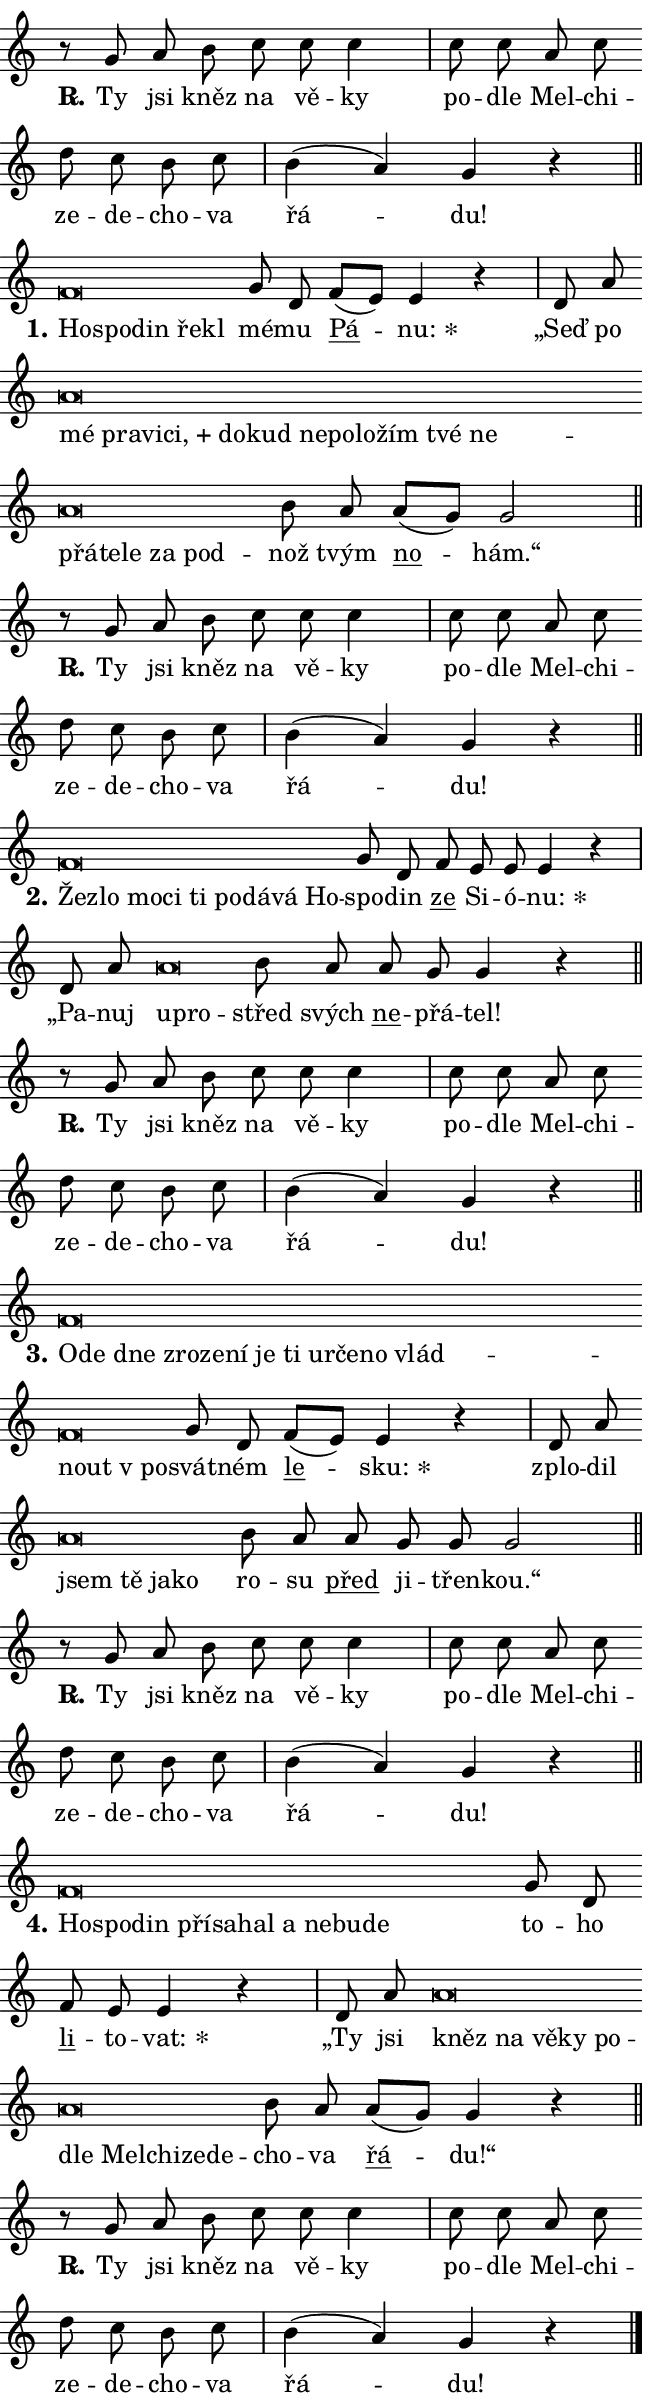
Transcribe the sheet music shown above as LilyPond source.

\version "2.24.0"
\header { tagline = "" }
\paper {
  indent = 0\cm
  top-margin = 0\cm
  right-margin = 0.13\cm % to fit lyric hyphens
  bottom-margin = 0\cm
  left-margin = 0\cm
  paper-width = 11\cm
  page-breaking = #ly:one-page-breaking
  system-system-spacing.basic-distance = #11
  score-system-spacing.basic-distance = #11
  ragged-last = ##f
}


%% Author: Thomas Morley
%% https://lists.gnu.org/archive/html/lilypond-user/2020-05/msg00002.html
#(define (line-position grob)
"Returns position of @var[grob} in current system:
   @code{'start}, if at first time-step
   @code{'end}, if at last time-step
   @code{'middle} otherwise
"
  (let* ((col (ly:item-get-column grob))
         (ln (ly:grob-object col 'left-neighbor))
         (rn (ly:grob-object col 'right-neighbor))
         (col-to-check-left (if (ly:grob? ln) ln col))
         (col-to-check-right (if (ly:grob? rn) rn col))
         (break-dir-left
           (and
             (ly:grob-property col-to-check-left 'non-musical #f)
             (ly:item-break-dir col-to-check-left)))
         (break-dir-right
           (and
             (ly:grob-property col-to-check-right 'non-musical #f)
             (ly:item-break-dir col-to-check-right))))
        (cond ((eqv? 1 break-dir-left) 'start)
              ((eqv? -1 break-dir-right) 'end)
              (else 'middle))))

#(define (tranparent-at-line-position vctor)
  (lambda (grob)
  "Relying on @code{line-position} select the relevant enry from @var{vctor}.
Used to determine transparency,"
    (case (line-position grob)
      ((end) (not (vector-ref vctor 0)))
      ((middle) (not (vector-ref vctor 1)))
      ((start) (not (vector-ref vctor 2))))))

noteHeadBreakVisibility =
#(define-music-function (break-visibility)(vector?)
"Makes @code{NoteHead}s transparent relying on @var{break-visibility}"
#{
  \override NoteHead.transparent =
    #(tranparent-at-line-position break-visibility)
#})

#(define delete-ledgers-for-transparent-note-heads
  (lambda (grob)
    "Reads whether a @code{NoteHead} is transparent.
If so this @code{NoteHead} is removed from @code{'note-heads} from
@var{grob}, which is supposed to be @code{LedgerLineSpanner}.
As a result ledgers are not printed for this @code{NoteHead}"
    (let* ((nhds-array (ly:grob-object grob 'note-heads))
           (nhds-list
             (if (ly:grob-array? nhds-array)
                 (ly:grob-array->list nhds-array)
                 '()))
           ;; Relies on the transparent-property being done before
           ;; Staff.LedgerLineSpanner.after-line-breaking is executed.
           ;; This is fragile ...
           (to-keep
             (remove
               (lambda (nhd)
                 (ly:grob-property nhd 'transparent #f))
               nhds-list)))
      ;; TODO find a better method to iterate over grob-arrays, similiar
      ;; to filter/remove etc for lists
      ;; For now rebuilt from scratch
      (set! (ly:grob-object grob 'note-heads)  '())
      (for-each
        (lambda (nhd)
          (ly:pointer-group-interface::add-grob grob 'note-heads nhd))
        to-keep))))

squashNotes = {
  \override NoteHead.X-extent = #'(-0.2 . 0.2)
  \override NoteHead.Y-extent = #'(-0.75 . 0)
  \override NoteHead.stencil =
    #(lambda (grob)
       (let ((pos (ly:grob-property grob 'staff-position)))
         (begin
           (if (< pos -7) (display "ERROR: Lower brevis then expected\n") (display ""))
           (if (<= pos -6) ly:text-interface::print ly:note-head::print))))
}
unSquashNotes = {
  \revert NoteHead.X-extent
  \revert NoteHead.Y-extent
  \revert NoteHead.stencil
}

hideNotes = \noteHeadBreakVisibility #begin-of-line-visible
unHideNotes = \noteHeadBreakVisibility #all-visible

% work-around for resetting accidentals
% https://lilypond.org/doc/v2.23/Documentation/notation/displaying-rhythms#unmetered-music
cadenzaMeasure = {
  \cadenzaOff
  \partial 1024 s1024
  \cadenzaOn
}

#(define-markup-command (accent layout props text) (markup?)
  "Underline accented syllable"
  (interpret-markup layout props
    #{\markup \override #'(offset . 4.3) \underline { #text }#}))

responsum = \markup \concat {
  "R" \hspace #-1.05 \path #0.1 #'((moveto 0 0.07) (lineto 0.9 0.8)) \hspace #0.05 "."
}

spaceSize = #0.6828661417322834 % exact space size for TeX Gyre Schola

\layout {
  \context {
    \Staff
    \remove "Time_signature_engraver"
    \override LedgerLineSpanner.after-line-breaking = #delete-ledgers-for-transparent-note-heads
  }
  \context {
    \Lyrics {
      \override LyricSpace.minimum-distance = \spaceSize
      \override LyricText.font-name = #"TeX Gyre Schola"
      \override LyricText.font-size = 1
      \override StanzaNumber.font-name = #"TeX Gyre Schola Bold"
      \override StanzaNumber.font-size = 1
    }
  }
  \context {
    \Score 
    \override NoteHead.text =
      #(lambda (grob) 
        (let ((pos (ly:grob-property grob 'staff-position)))
          #{\markup {
            \combine
              \halign #-0.55 \raise #(if (= pos -6) 0 0.5) \override #'(thickness . 2) \draw-line #'(3.2 . 0)
              \musicglyph "noteheads.sM1"
          }#}))
  }
}

% magnetic-lyrics.ily
%
%   written by
%     Jean Abou Samra <jean@abou-samra.fr>
%     Werner Lemberg <wl@gnu.org>
%
%   adapted by
%     Jiri Hon <jiri.hon@gmail.com>
%
% Version 2022-Apr-15

% https://www.mail-archive.com/lilypond-user@gnu.org/msg149350.html

#(define (Left_hyphen_pointer_engraver context)
   "Collect syllable-hyphen-syllable occurrences in lyrics and store
them in properties.  This engraver only looks to the left.  For
example, if the lyrics input is @code{foo -- bar}, it does the
following.

@itemize @bullet
@item
Set the @code{text} property of the @code{LyricHyphen} grob between
@q{foo} and @q{bar} to @code{foo}.

@item
Set the @code{left-hyphen} property of the @code{LyricText} grob with
text @q{foo} to the @code{LyricHyphen} grob between @q{foo} and
@q{bar}.
@end itemize

Use this auxiliary engraver in combination with the
@code{lyric-@/text::@/apply-@/magnetic-@/offset!} hook."
   (let ((hyphen #f)
         (text #f))
     (make-engraver
      (acknowledgers
       ((lyric-syllable-interface engraver grob source-engraver)
        (set! text grob)))
      (end-acknowledgers
       ((lyric-hyphen-interface engraver grob source-engraver)
        ;(when (not (grob::has-interface grob 'lyric-space-interface))
          (set! hyphen grob)));)
      ((stop-translation-timestep engraver)
       (when (and text hyphen)
         (ly:grob-set-object! text 'left-hyphen hyphen))
       (set! text #f)
       (set! hyphen #f)))))

#(define (lyric-text::apply-magnetic-offset! grob)
   "If the space between two syllables is less than the value in
property @code{LyricText@/.details@/.squash-threshold}, move the right
syllable to the left so that it gets concatenated with the left
syllable.

Use this function as a hook for
@code{LyricText@/.after-@/line-@/breaking} if the
@code{Left_@/hyphen_@/pointer_@/engraver} is active."
   (let ((hyphen (ly:grob-object grob 'left-hyphen #f)))
     (when hyphen
       (let ((left-text (ly:spanner-bound hyphen LEFT)))
         (when (grob::has-interface left-text 'lyric-syllable-interface)
           (let* ((common (ly:grob-common-refpoint grob left-text X))
                  (this-x-ext (ly:grob-extent grob common X))
                  (left-x-ext
                   (begin
                     ;; Trigger magnetism for left-text.
                     (ly:grob-property left-text 'after-line-breaking)
                     (ly:grob-extent left-text common X)))
                  ;; `delta` is the gap width between two syllables.
                  (delta (- (interval-start this-x-ext)
                            (interval-end left-x-ext)))
                  (details (ly:grob-property grob 'details))
                  (threshold (assoc-get 'squash-threshold details 0.2)))
             (when (< delta threshold)
               (let* (;; We have to manipulate the input text so that
                      ;; ligatures crossing syllable boundaries are not
                      ;; disabled.  For languages based on the Latin
                      ;; script this is essentially a beautification.
                      ;; However, for non-Western scripts it can be a
                      ;; necessity.
                      (lt (ly:grob-property left-text 'text))
                      (rt (ly:grob-property grob 'text))
                      (is-space (grob::has-interface hyphen 'lyric-space-interface))
                      (space (if is-space " " ""))
                      (extra-delta (if is-space spaceSize 0))
                      ;; Append new syllable.
                      (ltrt-space (if (and (string? lt) (string? rt))
                                (string-append lt space rt)
                                (make-concat-markup (list lt space rt))))
                      ;; Right-align `ltrt` to the right side.
                      (ltrt-space-markup (grob-interpret-markup
                               grob
                               (make-translate-markup
                                (cons (interval-length this-x-ext) 0)
                                (make-right-align-markup ltrt-space)))))
                 (begin
                   ;; Don't print `left-text`.
                   (ly:grob-set-property! left-text 'stencil #f)
                   ;; Set text and stencil (which holds all collected
                   ;; syllables so far) and shift it to the left.
                   (ly:grob-set-property! grob 'text ltrt-space)
                   (ly:grob-set-property! grob 'stencil ltrt-space-markup)
                   (ly:grob-translate-axis! grob (- (- delta extra-delta)) X))))))))))


#(define (lyric-hyphen::displace-bounds-first grob)
   ;; Make very sure this callback isn't triggered too early.
   (let ((left (ly:spanner-bound grob LEFT))
         (right (ly:spanner-bound grob RIGHT)))
     (ly:grob-property left 'after-line-breaking)
     (ly:grob-property right 'after-line-breaking)
     (ly:lyric-hyphen::print grob)))

squashThreshold = #0.4

\layout {
  \context {
    \Lyrics
    \consists #Left_hyphen_pointer_engraver
    \override LyricText.after-line-breaking =
      #lyric-text::apply-magnetic-offset!
    \override LyricHyphen.stencil = #lyric-hyphen::displace-bounds-first
    \override LyricText.details.squash-threshold = \squashThreshold
    \override LyricHyphen.minimum-distance = 0
    \override LyricHyphen.minimum-length = \squashThreshold
  }
}

squashText = \override LyricText.details.squash-threshold = 9999
unSquashText = \override LyricText.details.squash-threshold = \squashThreshold

leftText = \override LyricText.self-alignment-X = #LEFT
unLeftText = \revert LyricText.self-alignment-X

starOffset = #(lambda (grob) 
                (let ((x_offset (ly:self-alignment-interface::aligned-on-x-parent grob)))
                  (if (= x_offset 0) 0 (+ x_offset 1.2))))

star = #(define-music-function (syllable)(string?)
"Append star separator at the end of a syllable"
#{
  \once \override LyricText.X-offset = #starOffset
  \lyricmode { \markup {
    #syllable
    \override #'((font-name . "TeX Gyre Schola Bold")) \hspace #0.2 \lower #0.65 \larger "*"
  } }
#})

starAccent = #(define-music-function (syllable)(string?)
"Append star separator at the end of a syllable and make accent"
#{
  \once \override LyricText.X-offset = #starOffset
  \lyricmode { \markup {
    \accent #syllable
    \override #'((font-name . "TeX Gyre Schola Bold")) \hspace #0.2 \lower #0.65 \larger "*"
  } }
#})

breath = #(define-music-function (syllable)(string?)
"Append breathing indicator at the end of a syllable"
#{
  \lyricmode { \markup { #syllable "+" } }
#})

optionalBreath = #(define-music-function (syllable)(string?)
"Append optional breathing indicator at the end of a syllable"
#{
  \lyricmode { \markup { #syllable "(+)" } }
#})


\score {
    <<
        \new Voice = "melody" { \cadenzaOn \key c \major \relative { r8 g' a b c c c4 \cadenzaMeasure \bar "|" c8 c a c \bar "" d c b c \cadenzaMeasure \bar "|" b4( a) g r \cadenzaMeasure \bar "||" \break } }
        \new Lyrics \lyricsto "melody" { \lyricmode { \set stanza = \responsum
Ty jsi kněz na vě -- ky po -- dle Mel -- chi -- ze -- de -- cho -- va řá -- du! } }
    >>
    \layout {}
}

\score {
    <<
        \new Voice = "melody" { \cadenzaOn \key c \major \relative { \squashNotes f'\breve*1/16 \hideNotes \breve*1/16 \bar "" \breve*1/16 \bar "" \breve*1/16 \breve*1/16 \bar "" \unHideNotes \unSquashNotes g8 d \bar "" f[( e)] e4 r \cadenzaMeasure \bar "|" d8 a' \bar "" \squashNotes a\breve*1/16 \hideNotes \breve*1/16 \bar "" \breve*1/16 \bar "" \breve*1/16 \bar "" \breve*1/16 \bar "" \breve*1/16 \bar "" \breve*1/16 \bar "" \breve*1/16 \bar "" \breve*1/16 \bar "" \breve*1/16 \bar "" \breve*1/16 \bar "" \breve*1/16 \bar "" \breve*1/16 \bar "" \breve*1/16 \bar "" \breve*1/16 \bar "" \breve*1/16 \breve*1/16 \bar "" \unHideNotes \unSquashNotes b8 a \bar "" a[( g)] g2 \cadenzaMeasure \bar "||" \break } }
        \new Lyrics \lyricsto "melody" { \lyricmode { \set stanza = "1."
\leftText Ho -- \squashText spo -- din ře -- kl \unLeftText \unSquashText mé -- mu \markup \accent Pá -- \star nu: „Seď po \leftText mé \squashText pra -- vi -- \breath "ci," do -- kud ne -- po -- lo -- žím tvé ne -- přá -- te -- le za pod -- \unLeftText \unSquashText nož tvým \markup \accent no -- hám.“ } }
    >>
    \layout {}
}

\score {
    <<
        \new Voice = "melody" { \cadenzaOn \key c \major \relative { r8 g' a b c c c4 \cadenzaMeasure \bar "|" c8 c a c \bar "" d c b c \cadenzaMeasure \bar "|" b4( a) g r \cadenzaMeasure \bar "||" \break } }
        \new Lyrics \lyricsto "melody" { \lyricmode { \set stanza = \responsum
Ty jsi kněz na vě -- ky po -- dle Mel -- chi -- ze -- de -- cho -- va řá -- du! } }
    >>
    \layout {}
}

\score {
    <<
        \new Voice = "melody" { \cadenzaOn \key c \major \relative { \squashNotes f'\breve*1/16 \hideNotes \breve*1/16 \bar "" \breve*1/16 \bar "" \breve*1/16 \bar "" \breve*1/16 \bar "" \breve*1/16 \bar "" \breve*1/16 \bar "" \breve*1/16 \breve*1/16 \bar "" \unHideNotes \unSquashNotes g8 d \bar "" f e e e4 r \cadenzaMeasure \bar "|" d8 a' \bar "" \squashNotes a\breve*1/16 \hideNotes \breve*1/16 \bar "" \unHideNotes \unSquashNotes b8 a \bar "" a g g4 r \cadenzaMeasure \bar "||" \break } }
        \new Lyrics \lyricsto "melody" { \lyricmode { \set stanza = "2."
\leftText Žez -- \squashText lo mo -- ci ti po -- dá -- vá Ho -- \unLeftText \unSquashText spo -- din \markup \accent ze Si -- ó -- \star nu: „Pa -- nuj \leftText u -- \squashText pro -- \unLeftText \unSquashText střed svých \markup \accent ne -- přá -- tel! } }
    >>
    \layout {}
}

\score {
    <<
        \new Voice = "melody" { \cadenzaOn \key c \major \relative { r8 g' a b c c c4 \cadenzaMeasure \bar "|" c8 c a c \bar "" d c b c \cadenzaMeasure \bar "|" b4( a) g r \cadenzaMeasure \bar "||" \break } }
        \new Lyrics \lyricsto "melody" { \lyricmode { \set stanza = \responsum
Ty jsi kněz na vě -- ky po -- dle Mel -- chi -- ze -- de -- cho -- va řá -- du! } }
    >>
    \layout {}
}

\score {
    <<
        \new Voice = "melody" { \cadenzaOn \key c \major \relative { \squashNotes f'\breve*1/16 \hideNotes \breve*1/16 \bar "" \breve*1/16 \bar "" \breve*1/16 \bar "" \breve*1/16 \bar "" \breve*1/16 \bar "" \breve*1/16 \bar "" \breve*1/16 \bar "" \breve*1/16 \bar "" \breve*1/16 \bar "" \breve*1/16 \bar "" \breve*1/16 \bar "" \breve*1/16 \breve*1/16 \bar "" \unHideNotes \unSquashNotes g8 d \bar "" f[( e)] e4 r \cadenzaMeasure \bar "|" d8 a' \bar "" \squashNotes a\breve*1/16 \hideNotes \breve*1/16 \bar "" \breve*1/16 \breve*1/16 \bar "" \unHideNotes \unSquashNotes b8 a \bar "" a g g g2 \cadenzaMeasure \bar "||" \break } }
        \new Lyrics \lyricsto "melody" { \lyricmode { \set stanza = "3."
\leftText O -- \squashText de dne zro -- ze -- ní je ti ur -- če -- no vlád -- nout "v po" -- \unLeftText \unSquashText svát -- ném \markup \accent le -- \star sku: zplo -- dil \leftText jsem \squashText tě ja -- ko \unLeftText \unSquashText ro -- su \markup \accent před ji -- třen -- kou.“ } }
    >>
    \layout {}
}

\score {
    <<
        \new Voice = "melody" { \cadenzaOn \key c \major \relative { r8 g' a b c c c4 \cadenzaMeasure \bar "|" c8 c a c \bar "" d c b c \cadenzaMeasure \bar "|" b4( a) g r \cadenzaMeasure \bar "||" \break } }
        \new Lyrics \lyricsto "melody" { \lyricmode { \set stanza = \responsum
Ty jsi kněz na vě -- ky po -- dle Mel -- chi -- ze -- de -- cho -- va řá -- du! } }
    >>
    \layout {}
}

\score {
    <<
        \new Voice = "melody" { \cadenzaOn \key c \major \relative { \squashNotes f'\breve*1/16 \hideNotes \breve*1/16 \bar "" \breve*1/16 \bar "" \breve*1/16 \bar "" \breve*1/16 \bar "" \breve*1/16 \bar "" \breve*1/16 \bar "" \breve*1/16 \bar "" \breve*1/16 \breve*1/16 \bar "" \unHideNotes \unSquashNotes g8 d \bar "" f e e4 r \cadenzaMeasure \bar "|" d8 a' \bar "" \squashNotes a\breve*1/16 \hideNotes \breve*1/16 \bar "" \breve*1/16 \bar "" \breve*1/16 \bar "" \breve*1/16 \bar "" \breve*1/16 \bar "" \breve*1/16 \bar "" \breve*1/16 \bar "" \breve*1/16 \breve*1/16 \bar "" \unHideNotes \unSquashNotes b8 a \bar "" a[( g)] g4 r \cadenzaMeasure \bar "||" \break } }
        \new Lyrics \lyricsto "melody" { \lyricmode { \set stanza = "4."
\leftText Ho -- \squashText spo -- din pří -- sa -- hal a ne -- bu -- de \unLeftText \unSquashText to -- ho \markup \accent li -- to -- \star vat: „Ty jsi \leftText kněz \squashText na vě -- ky po -- dle Mel -- chi -- ze -- de -- \unLeftText \unSquashText cho -- va \markup \accent řá -- du!“ } }
    >>
    \layout {}
}

\score {
    <<
        \new Voice = "melody" { \cadenzaOn \key c \major \relative { r8 g' a b c c c4 \cadenzaMeasure \bar "|" c8 c a c \bar "" d c b c \cadenzaMeasure \bar "|" b4( a) g r \cadenzaMeasure \bar "||" \break } \bar "|." }
        \new Lyrics \lyricsto "melody" { \lyricmode { \set stanza = \responsum
Ty jsi kněz na vě -- ky po -- dle Mel -- chi -- ze -- de -- cho -- va řá -- du! } }
    >>
    \layout {}
}
